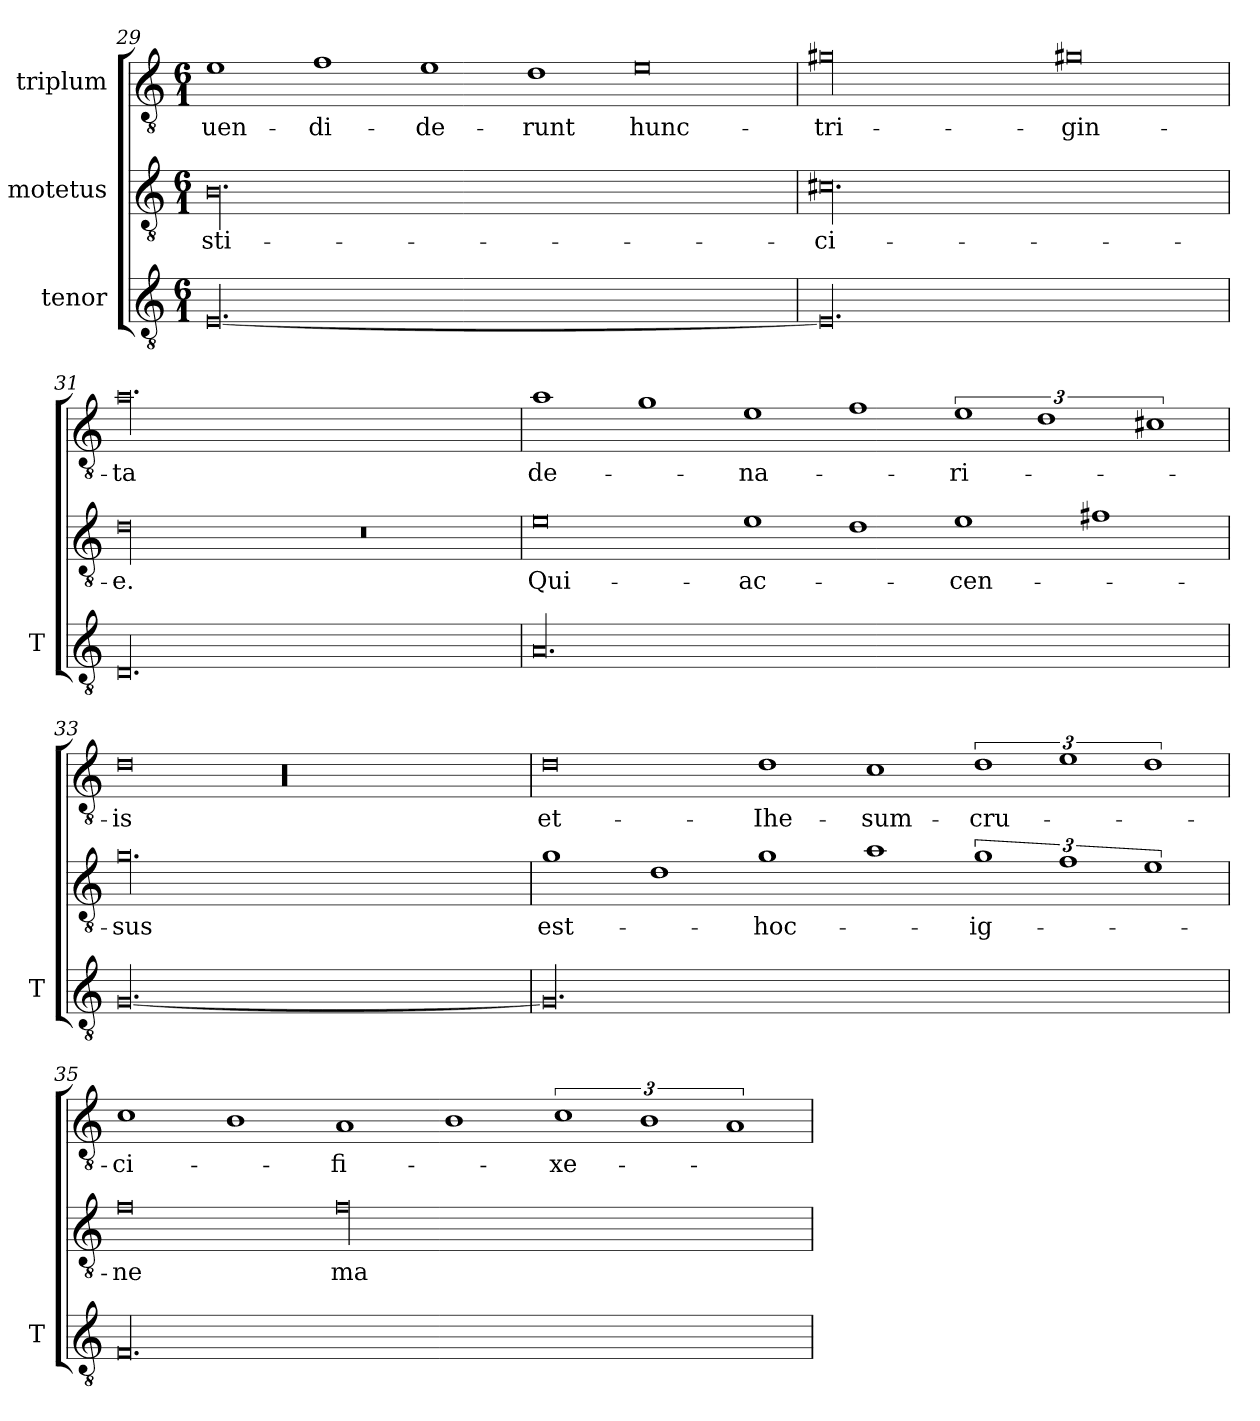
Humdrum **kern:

**kern	**kern	**text	**kern	**text
*part3	*part2	*part2	*part1	*part1
*staff3	*staff2	*staff2	*staff1	*staff1
*I"tenor	*I"motetus	*	*I"triplum	*
*I'T	*	*	*	*
*clefGv2	*clefGv2	*	*clefGv2	*
*k[]	*k[]	*	*k[]	*
*C:	*C:	*	*C:	*
*M6/1	*M6/1	*	*M6/1	*
=29	=29	=29	=29	=29
[00.E/	00.B\	-sti-	1e\	uen-
.	.	.	1f\	-di-
.	.	.	1e\	-de-
.	.	.	1d\	-runt
.	.	.	0e\	hunc-
=30	=30	=30	=30	=30
00.E/]	00.c#X\	-ci-	00g#X\	tri-
.	.	.	0g#X\	-gin-
=31	=31	=31	=31	=31
00.D/	00d\	-e.	00.a\	-ta
.	0r	.	.	.
=32	=32	=32	=32	=32
00.A/	0e\	Qui-	1a\	de-
.	.	.	1g\	.
.	1e\	ac-	1e\	-na-
.	1d\	.	1f\	.
.	1e\	-cen-	3%2e\	-ri-
.	.	.	3%2d\	.
.	1f#X\	.	.	.
.	.	.	3%2c#X\	.
=33	=33	=33	=33	=33
[00.G/	00.g\	-sus	0d\	-is
.	.	.	00r	.
=34	=34	=34	=34	=34
00.G/]	1g\	est-	0d\	et-
.	1d\	.	.	.
.	1g\	hoc-	1d\	Ihe-
.	1a\	.	1c\	sum-
.	3%2g\	ig-	3%2d\	cru-
.	3%2f\	.	3%2e\	.
.	3%2e\	.	3%2d\	.
=35	=35	=35	=35	=35
00.F/	0f\	-ne	1c\	-ci-
.	.	.	1B\	.
.	00f\	ma-	1A/	-fi-
.	.	.	1B\	.
.	.	.	3%2c\	-xe-
.	.	.	3%2B\	.
.	.	.	3%2A/	.
=	=	=	=	=
*-	*-	*-	*-	*-
